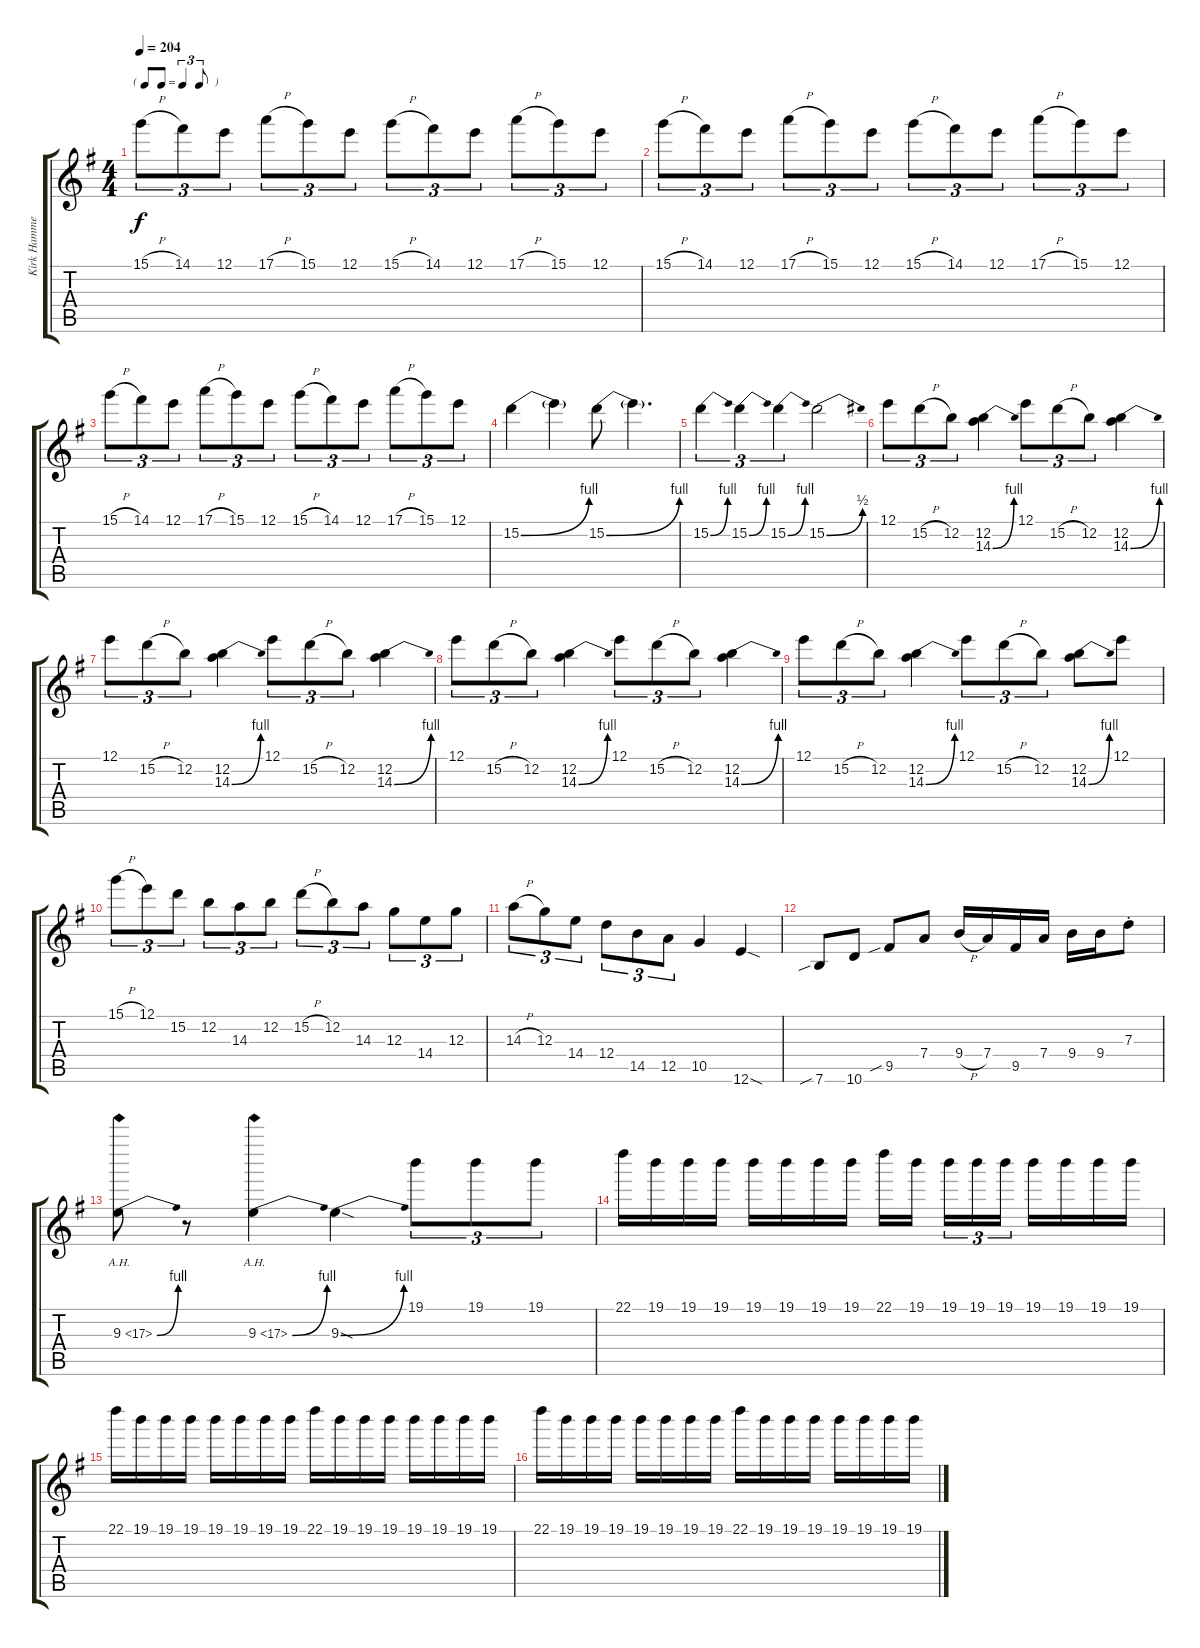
\track ("Kirk Hammett" "Kirk Hamme") {instrument distortionguitar}
\staff {score tabs}
\tuning (E4 B3 G3 D3 A2 E2) {hide}
\ts (4 4)
\tf triplet8th
\tempo 204
\clef g2
\ks eminor
15.1{h}.8{tu (3 2) dy f} 14.1.8{tu (3 2)} 12.1.8{tu (3 2)} 17.1{h}.8{tu (3 2)} 15.1.8{tu (3 2)} 12.1.8{tu (3 2)} 15.1{h}.8{tu (3 2)} 14.1.8{tu (3 2)} 12.1.8{tu (3 2)} 17.1{h}.8{tu (3 2)} 15.1.8{tu (3 2)} 12.1.8{tu (3 2)} |
15.1{h}.8{tu (3 2)} 14.1.8{tu (3 2)} 12.1.8{tu (3 2)} 17.1{h}.8{tu (3 2)} 15.1.8{tu (3 2)} 12.1.8{tu (3 2)} 15.1{h}.8{tu (3 2)} 14.1.8{tu (3 2)} 12.1.8{tu (3 2)} 17.1{h}.8{tu (3 2)} 15.1.8{tu (3 2)} 12.1.8{tu (3 2)} |
15.1{h}.8{tu (3 2)} 14.1.8{tu (3 2)} 12.1.8{tu (3 2)} 17.1{h}.8{tu (3 2)} 15.1.8{tu (3 2)} 12.1.8{tu (3 2)} 15.1{h}.8{tu (3 2)} 14.1.8{tu (3 2)} 12.1.8{tu (3 2)} 17.1{h}.8{tu (3 2)} 15.1.8{tu (3 2)} 12.1.8{tu (3 2)} |
15.2{be (bend 0 0 60 4)}.4 15.2{t}.4 15.2{be (bend 0 0 60 4)}.8 15.2{t}.4{d} |
15.2{be (bend 0 0 60 4)}.4{tu (3 2)} 15.2{be (bend 0 0 60 4)}.4{tu (3 2)} 15.2{be (bend 0 0 60 4)}.4{tu (3 2)} 15.2{be (bend 0 0 60 2)}.2 |
12.1.8{tu (3 2)} 15.2{h}.8{tu (3 2)} 12.2.8{tu (3 2)} (12.2 14.3{be (bend 0 0 60 4)}).4 12.1.8{tu (3 2)} 15.2{h}.8{tu (3 2)} 12.2.8{tu (3 2)} (12.2 14.3{be (bend 0 0 60 4)}).4 |
12.1.8{tu (3 2)} 15.2{h}.8{tu (3 2)} 12.2.8{tu (3 2)} (12.2 14.3{be (bend 0 0 60 4)}).4 12.1.8{tu (3 2)} 15.2{h}.8{tu (3 2)} 12.2.8{tu (3 2)} (12.2 14.3{be (bend 0 0 60 4)}).4 |
12.1.8{tu (3 2)} 15.2{h}.8{tu (3 2)} 12.2.8{tu (3 2)} (12.2 14.3{be (bend 0 0 60 4)}).4 12.1.8{tu (3 2)} 15.2{h}.8{tu (3 2)} 12.2.8{tu (3 2)} (12.2 14.3{be (bend 0 0 60 4)}).4 |
12.1.8{tu (3 2)} 15.2{h}.8{tu (3 2)} 12.2.8{tu (3 2)} (12.2 14.3{be (bend 0 0 60 4)}).4 12.1.8{tu (3 2)} 15.2{h}.8{tu (3 2)} 12.2.8{tu (3 2)} (12.2 14.3{be (bend 0 0 60 4)}).8 12.1.8 |
15.1{h}.8{tu (3 2)} 12.1.8{tu (3 2)} 15.2.8{tu (3 2)} 12.2.8{tu (3 2)} 14.3.8{tu (3 2)} 12.2.8{tu (3 2)} 15.2{h}.8{tu (3 2)} 12.2.8{tu (3 2)} 14.3.8{tu (3 2)} 12.3.8{tu (3 2)} 14.4.8{tu (3 2)} 12.3.8{tu (3 2)} |
14.3{h}.8{tu (3 2)} 12.3.8{tu (3 2)} 14.4.8{tu (3 2)} 12.4.8{tu (3 2)} 14.5.8{tu (3 2)} 12.5.8{tu (3 2)} 10.5.4 12.6{sod}.4 |
7.6{sib}.8 10.6.8 9.5{sib}.8 7.4.8 9.4{h}.16 7.4.16 9.5.16 7.4.16 9.4.16 9.4.16 7.3{st}.8 |
9.3{be (bend 0 0 60 4) ah 8}.8 r.8 9.3{be (bend 0 0 60 4) ah 8}.4 9.3{be (bend 0 0 60 4) sod}.4 19.1.8{tu (3 2)} 19.1.8{tu (3 2)} 19.1.8{tu (3 2)} |
22.1.16 19.1.16 19.1.16 19.1.16 19.1.16 19.1.16 19.1.16 19.1.16 22.1.16 19.1.16{beam splitsecondary} 19.1.16{tu (3 2)} 19.1.16{tu (3 2)} 19.1.16{tu (3 2)} 19.1.16 19.1.16 19.1.16 19.1.16 |
22.1.16 19.1.16 19.1.16 19.1.16 19.1.16 19.1.16 19.1.16 19.1.16 22.1.16 19.1.16 19.1.16 19.1.16 19.1.16 19.1.16 19.1.16 19.1.16 |
22.1.16 19.1.16 19.1.16 19.1.16 19.1.16 19.1.16 19.1.16 19.1.16 22.1.16 19.1.16 19.1.16 19.1.16 19.1.16 19.1.16 19.1.16 19.1.16
